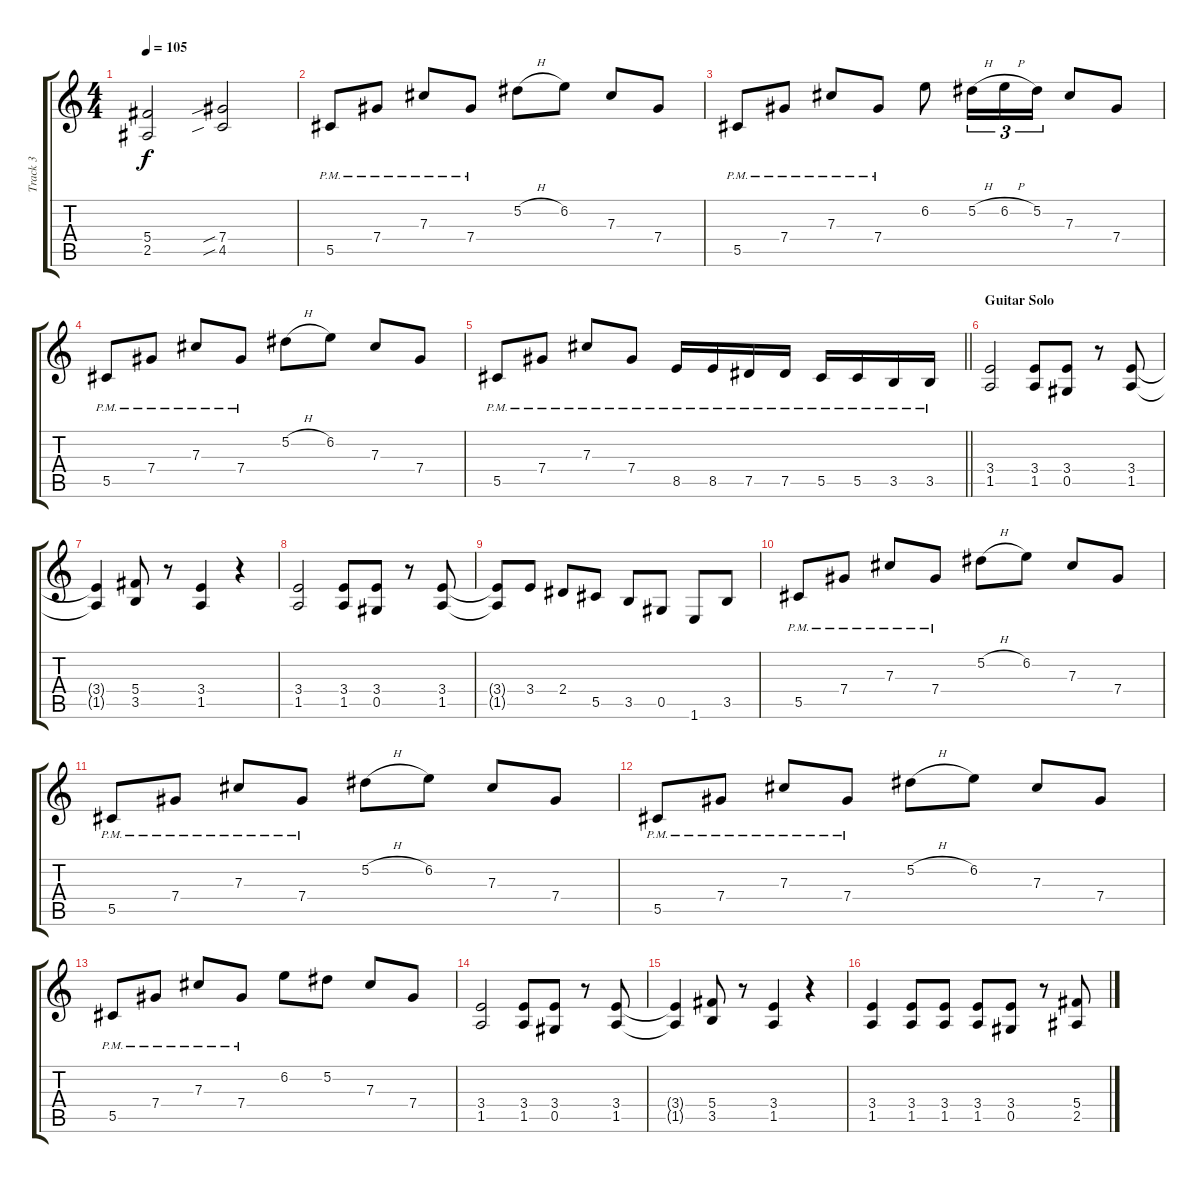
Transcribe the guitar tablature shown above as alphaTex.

\track ("Track 3" "Track 3") {instrument distortionguitar}
\staff {score tabs}
\tuning (Eb4 Bb3 Gb3 Db3 Ab2 Eb2) {hide}
\ts (4 4)
\tempo 105
\clef g2
\ks c
(5.4{t} 2.5{t}).2{dy f} (7.4{sib} 4.5{sib}).2 |
5.5{pm}.8 7.4{pm}.8 7.3{pm}.8 7.4{pm}.8 5.2{h}.8 6.2.8 7.3.8 7.4.8 |
5.5{pm}.8 7.4{pm}.8 7.3{pm}.8 7.4{pm}.8 6.2.8 5.2{h}.16{tu (3 2)} 6.2{h}.16{tu (3 2)} 5.2.16{tu (3 2)} 7.3.8 7.4.8 |
5.5{pm}.8 7.4{pm}.8 7.3{pm}.8 7.4{pm}.8 5.2{h}.8 6.2.8 7.3.8 7.4.8 |
\barLineRight lightlight
5.5{pm}.8 7.4{pm}.8 7.3{pm}.8 7.4{pm}.8 8.5{pm}.16 8.5{pm}.16 7.5{pm}.16 7.5{pm}.16 5.5{pm}.16 5.5{pm}.16 3.5{pm}.16 3.5{pm}.16 |
\section ("" "Guitar Solo")
(3.4 1.5).2 (3.4 1.5).8 (3.4 0.5).8 r.8 (3.4 1.5).8 |
(3.4{t} 1.5{t}).4 (5.4 3.5).8 r.8 (3.4 1.5).4 r.4 |
(3.4 1.5).2 (3.4 1.5).8 (3.4 0.5).8 r.8 (3.4 1.5).8 |
(3.4{t} 1.5{t}).8 3.4.8 2.4.8 5.5.8 3.5.8 0.5.8 1.6.8 3.5.8 |
5.5{pm}.8 7.4{pm}.8 7.3{pm}.8 7.4{pm}.8 5.2{h}.8 6.2.8 7.3.8 7.4.8 |
5.5{pm}.8 7.4{pm}.8 7.3{pm}.8 7.4{pm}.8 5.2{h}.8 6.2.8 7.3.8 7.4.8 |
5.5{pm}.8 7.4{pm}.8 7.3{pm}.8 7.4{pm}.8 5.2{h}.8 6.2.8 7.3.8 7.4.8 |
5.5{pm}.8 7.4{pm}.8 7.3{pm}.8 7.4{pm}.8 6.2.8 5.2.8 7.3.8 7.4.8 |
(3.4 1.5).2 (3.4 1.5).8 (3.4 0.5).8 r.8 (3.4 1.5).8 |
(3.4{t} 1.5{t}).4 (5.4 3.5).8 r.8 (3.4 1.5).4 r.4 |
(3.4 1.5).4 (3.4 1.5).8 (3.4 1.5).8 (3.4 1.5).8 (3.4 0.5).8 r.8 (5.4 2.5).8
